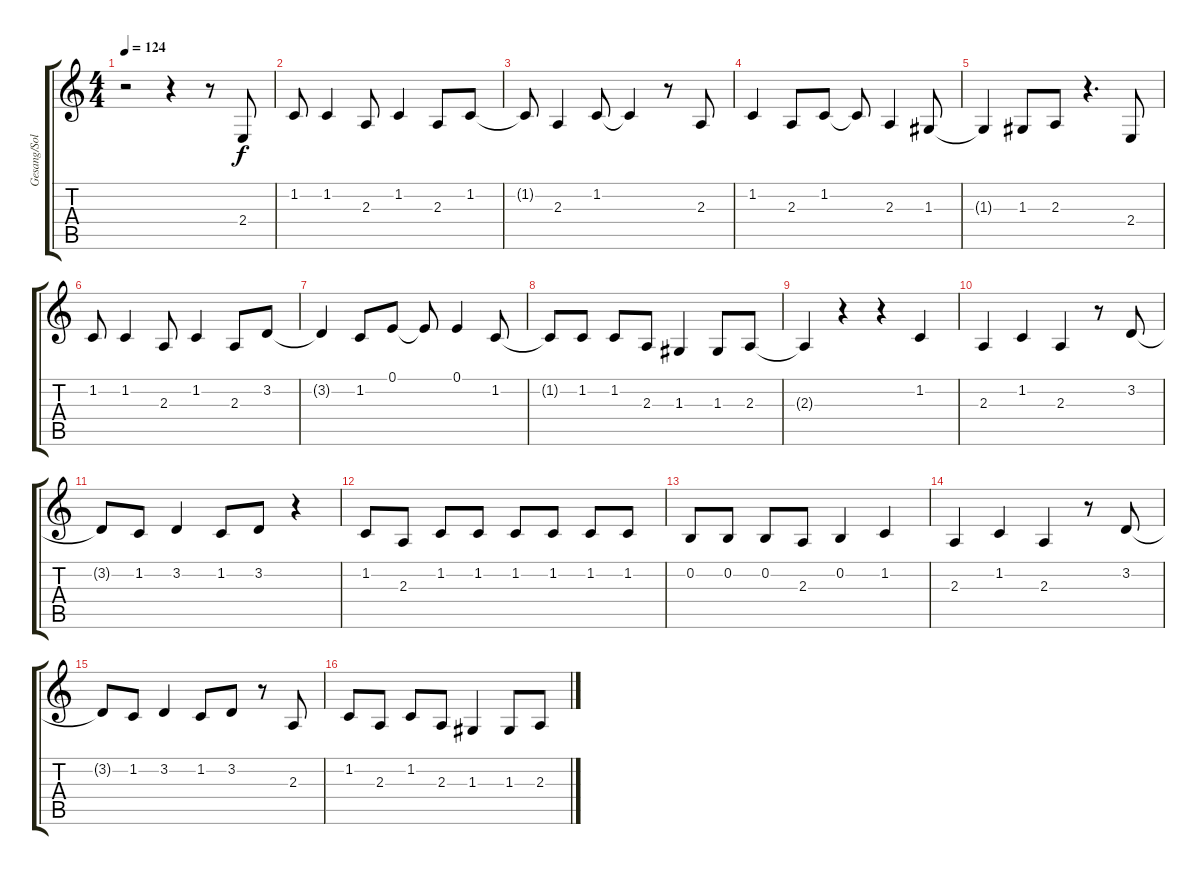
\track ("Gesang/Solo" "Gesang/Sol") {instrument tangoaccordion}
\staff {score tabs}
\tuning (E4 B3 G3 D3 A2 E2) {hide}
\ts (4 4)
\tempo 124
\clef g2
\ks c
r.2{dy f} r.4 r.8 2.4.8 |
1.2.8 1.2.4 2.3.8 1.2.4 2.3.8 1.2.8 |
1.2{t}.8 2.3.4 1.2.8 1.2{t}.4 r.8 2.3.8 |
1.2.4 2.3.8 1.2.8 1.2{t}.8 2.3.4 1.3.8 |
1.3{t}.4 1.3.8 2.3.8 r.4{d} 2.4.8 |
1.2.8 1.2.4 2.3.8 1.2.4 2.3.8 3.2.8 |
3.2{t}.4 1.2.8 0.1.8 0.1{t}.8 0.1.4 1.2.8 |
1.2{t}.8 1.2.8 1.2.8 2.3.8 1.3.4 1.3.8 2.3.8 |
2.3{t}.4 r.4 r.4 1.2.4 |
2.3.4 1.2.4 2.3.4 r.8 3.2.8 |
3.2{t}.8 1.2.8 3.2.4 1.2.8 3.2.8 r.4 |
1.2.8 2.3.8 1.2.8 1.2.8 1.2.8 1.2.8 1.2.8 1.2.8 |
0.2.8 0.2.8 0.2.8 2.3.8 0.2.4 1.2.4 |
2.3.4 1.2.4 2.3.4 r.8 3.2.8 |
3.2{t}.8 1.2.8 3.2.4 1.2.8 3.2.8 r.8 2.3.8 |
1.2.8 2.3.8 1.2.8 2.3.8 1.3.4 1.3.8 2.3.8
